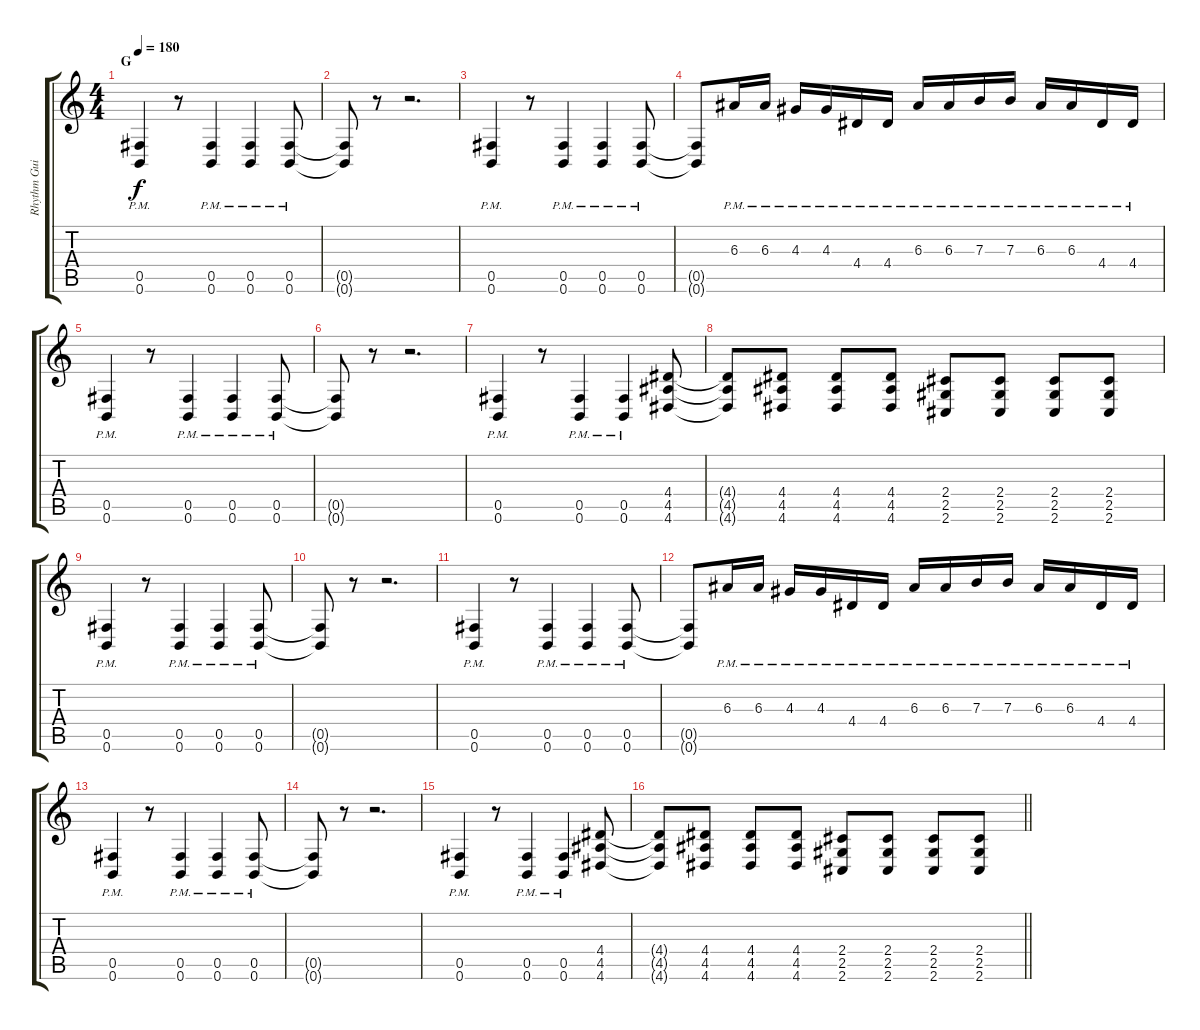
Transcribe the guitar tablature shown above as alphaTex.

\track ("Rhythm Guitar: Chris Di Carlo" "Rhythm Gui") {instrument distortionguitar}
\staff {score tabs}
\tuning (Db4 Ab3 E3 B2 Gb2 B1) {hide}
\ts (4 4)
\section ("" "G")
\tempo 180
\clef g2
\ks c
(0.5{pm} 0.6{pm}).4{dy f} r.8 (0.5{pm} 0.6{pm}).4 (0.5{pm} 0.6{pm}).4 (0.5{pm} 0.6{pm}).8 |
(0.5{t} 0.6{t}).8 r.8 r.2{d} |
(0.5{pm} 0.6{pm}).4 r.8 (0.5{pm} 0.6{pm}).4 (0.5{pm} 0.6{pm}).4 (0.5{pm} 0.6{pm}).8 |
(0.5{t} 0.6{t}).8 6.3{pm}.16 6.3{pm}.16 4.3{pm}.16 4.3{pm}.16 4.4{pm}.16 4.4{pm}.16 6.3{pm}.16 6.3{pm}.16 7.3{pm}.16 7.3{pm}.16 6.3{pm}.16 6.3{pm}.16 4.4{pm}.16 4.4{pm}.16 |
(0.5{pm} 0.6{pm}).4 r.8 (0.5{pm} 0.6{pm}).4 (0.5{pm} 0.6{pm}).4 (0.5{pm} 0.6{pm}).8 |
(0.5{t} 0.6{t}).8 r.8 r.2{d} |
(0.5{pm} 0.6{pm}).4 r.8 (0.5{pm} 0.6{pm}).4 (0.5{pm} 0.6{pm}).4 (4.4 4.5 4.6).8 |
(4.4{t} 4.5{t} 4.6{t}).8 (4.4 4.5 4.6).8 (4.4 4.5 4.6).8 (4.4 4.5 4.6).8 (2.4 2.5 2.6).8 (2.4 2.5 2.6).8 (2.4 2.5 2.6).8 (2.4 2.5 2.6).8 |
(0.5{pm} 0.6{pm}).4 r.8 (0.5{pm} 0.6{pm}).4 (0.5{pm} 0.6{pm}).4 (0.5{pm} 0.6{pm}).8 |
(0.5{t} 0.6{t}).8 r.8 r.2{d} |
(0.5{pm} 0.6{pm}).4 r.8 (0.5{pm} 0.6{pm}).4 (0.5{pm} 0.6{pm}).4 (0.5{pm} 0.6{pm}).8 |
(0.5{t} 0.6{t}).8 6.3{pm}.16 6.3{pm}.16 4.3{pm}.16 4.3{pm}.16 4.4{pm}.16 4.4{pm}.16 6.3{pm}.16 6.3{pm}.16 7.3{pm}.16 7.3{pm}.16 6.3{pm}.16 6.3{pm}.16 4.4{pm}.16 4.4{pm}.16 |
(0.5{pm} 0.6{pm}).4 r.8 (0.5{pm} 0.6{pm}).4 (0.5{pm} 0.6{pm}).4 (0.5{pm} 0.6{pm}).8 |
(0.5{t} 0.6{t}).8 r.8 r.2{d} |
(0.5{pm} 0.6{pm}).4 r.8 (0.5{pm} 0.6{pm}).4 (0.5{pm} 0.6{pm}).4 (4.4 4.5 4.6).8 |
\barLineRight lightlight
(4.4{t} 4.5{t} 4.6{t}).8 (4.4 4.5 4.6).8 (4.4 4.5 4.6).8 (4.4 4.5 4.6).8 (2.4 2.5 2.6).8 (2.4 2.5 2.6).8 (2.4 2.5 2.6).8 (2.4 2.5 2.6).8
